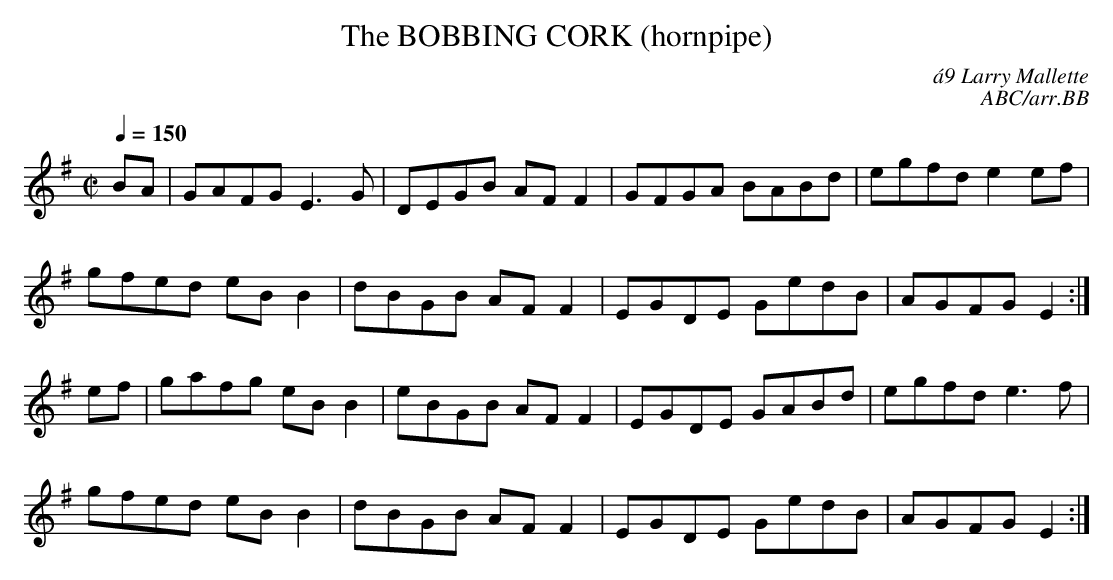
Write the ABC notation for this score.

X:1
T:BOBBING CORK (hornpipe), The
C:\'a9 Larry Mallette
C:ABC/arr.BB
Q:1/4=150
M:C|
L:1/8
K:Em
BA|GAFG E3G|DEGB AFF2|GFGA BABd|egfd e2ef|
gfed eBB2|dBGB AFF2|EGDE GedB|AGFG E2:|
ef|gafg eBB2|eBGB AFF2|EGDE GABd|egfd e3f|
gfed eBB2|dBGB AFF2|EGDE GedB|AGFG E2:|
